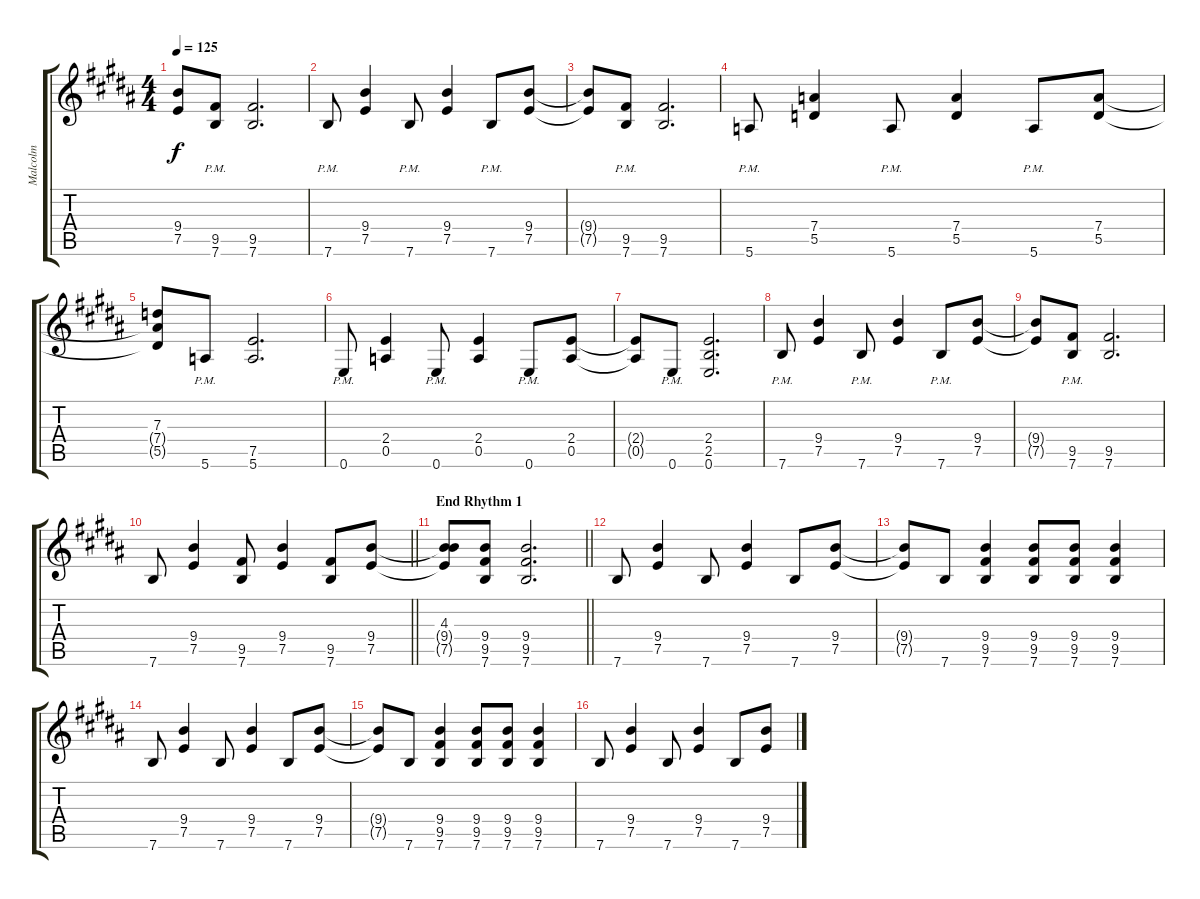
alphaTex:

\track ("Malcolm" "Malcolm") {instrument overdrivenguitar}
\staff {score tabs}
\tuning (E4 B3 G3 D3 A2 E2) {hide}
\ts (4 4)
\tempo 125
\clef g2
\ks b
(9.4{t} 7.5{t}).8{dy f} (9.5 7.6{pm}).8 (9.5 7.6).2{d} |
7.6{pm}.8 (9.4 7.5).4 7.6{pm}.8 (9.4 7.5).4 7.6{pm}.8 (9.4 7.5).8 |
(9.4{t} 7.5{t}).8 (9.5 7.6{pm}).8 (9.5 7.6).2{d} |
5.6{pm}.8 (7.4 5.5).4 5.6{pm}.8 (7.4 5.5).4 5.6{pm}.8 (7.4 5.5).8 |
(7.3 7.4{t} 5.5{t}).8 5.6{pm}.8 (7.5 5.6).2{d} |
0.6{pm}.8 (2.4 0.5).4 0.6{pm}.8 (2.4 0.5).4 0.6{pm}.8 (2.4 0.5).8 |
(2.4{t} 0.5{t}).8 0.6{pm}.8 (2.4 2.5 0.6).2{d} |
7.6{pm}.8 (9.4 7.5).4 7.6{pm}.8 (9.4 7.5).4 7.6{pm}.8 (9.4 7.5).8 |
(9.4{t} 7.5{t}).8 (9.5 7.6{pm}).8 (9.5 7.6).2{d} |
\barLineRight lightlight
7.6.8 (9.4 7.5).4 (9.5 7.6).8 (9.4 7.5).4 (9.5 7.6).8 (9.4 7.5).8 |
\section ("" "End Rhythm 1")
\barLineRight lightlight
(4.3 9.4{t} 7.5{t}).8 (9.4 9.5 7.6).8 (9.4 9.5 7.6).2{d} |
7.6.8 (9.4 7.5).4 7.6.8 (9.4 7.5).4 7.6.8 (9.4 7.5).8 |
(9.4{t} 7.5{t}).8 7.6.8 (9.4 9.5 7.6).4 (9.4 9.5 7.6).8 (9.4 9.5 7.6).8 (9.4 9.5 7.6).4 |
7.6.8 (9.4 7.5).4 7.6.8 (9.4 7.5).4 7.6.8 (9.4 7.5).8 |
(9.4{t} 7.5{t}).8 7.6.8 (9.4 9.5 7.6).4 (9.4 9.5 7.6).8 (9.4 9.5 7.6).8 (9.4 9.5 7.6).4 |
7.6.8 (9.4 7.5).4 7.6.8 (9.4 7.5).4 7.6.8 (9.4 7.5).8
